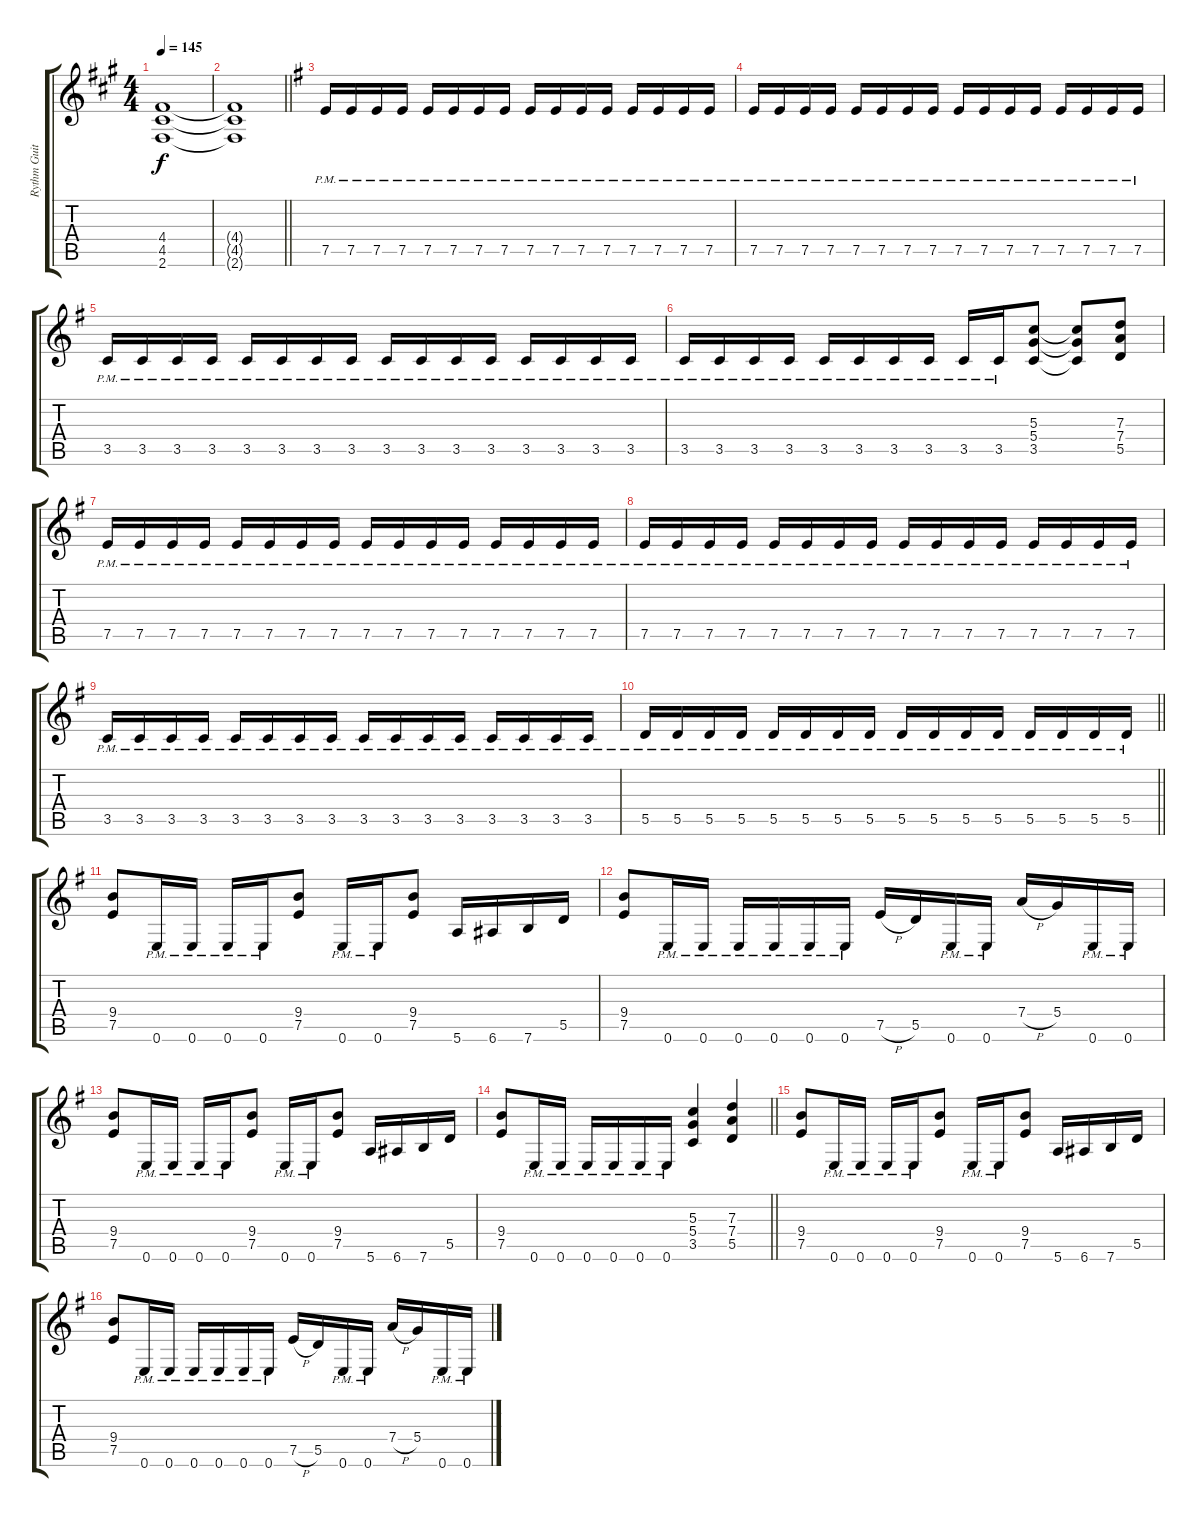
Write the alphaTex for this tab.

\track ("Rythm Guitar" "Rythm Guit") {instrument distortionguitar}
\staff {score tabs}
\tuning (E4 B3 G3 D3 A2 E2) {hide}
\ts (4 4)
\tempo 145
\clef g2
\ks f#minor
(4.4 4.5 2.6).1{dy f} |
\barLineRight lightlight
(4.4{t} 4.5{t} 2.6{t}).1 |
\ks eminor
7.5{pm}.16 7.5{pm}.16 7.5{pm}.16 7.5{pm}.16 7.5{pm}.16 7.5{pm}.16 7.5{pm}.16 7.5{pm}.16 7.5{pm}.16 7.5{pm}.16 7.5{pm}.16 7.5{pm}.16 7.5{pm}.16 7.5{pm}.16 7.5{pm}.16 7.5{pm}.16 |
7.5{pm}.16 7.5{pm}.16 7.5{pm}.16 7.5{pm}.16 7.5{pm}.16 7.5{pm}.16 7.5{pm}.16 7.5{pm}.16 7.5{pm}.16 7.5{pm}.16 7.5{pm}.16 7.5{pm}.16 7.5{pm}.16 7.5{pm}.16 7.5{pm}.16 7.5{pm}.16 |
3.5{pm}.16 3.5{pm}.16 3.5{pm}.16 3.5{pm}.16 3.5{pm}.16 3.5{pm}.16 3.5{pm}.16 3.5{pm}.16 3.5{pm}.16 3.5{pm}.16 3.5{pm}.16 3.5{pm}.16 3.5{pm}.16 3.5{pm}.16 3.5{pm}.16 3.5{pm}.16 |
3.5{pm}.16 3.5{pm}.16 3.5{pm}.16 3.5{pm}.16 3.5{pm}.16 3.5{pm}.16 3.5{pm}.16 3.5{pm}.16 3.5{pm}.16 3.5{pm}.16 (5.3 5.4 3.5).8 (5.3{t} 5.4{t} 3.5{t}).8 (7.3 7.4 5.5).8 |
7.5{pm}.16 7.5{pm}.16 7.5{pm}.16 7.5{pm}.16 7.5{pm}.16 7.5{pm}.16 7.5{pm}.16 7.5{pm}.16 7.5{pm}.16 7.5{pm}.16 7.5{pm}.16 7.5{pm}.16 7.5{pm}.16 7.5{pm}.16 7.5{pm}.16 7.5{pm}.16 |
7.5{pm}.16 7.5{pm}.16 7.5{pm}.16 7.5{pm}.16 7.5{pm}.16 7.5{pm}.16 7.5{pm}.16 7.5{pm}.16 7.5{pm}.16 7.5{pm}.16 7.5{pm}.16 7.5{pm}.16 7.5{pm}.16 7.5{pm}.16 7.5{pm}.16 7.5{pm}.16 |
3.5{pm}.16 3.5{pm}.16 3.5{pm}.16 3.5{pm}.16 3.5{pm}.16 3.5{pm}.16 3.5{pm}.16 3.5{pm}.16 3.5{pm}.16 3.5{pm}.16 3.5{pm}.16 3.5{pm}.16 3.5{pm}.16 3.5{pm}.16 3.5{pm}.16 3.5{pm}.16 |
\barLineRight lightlight
5.5{pm}.16 5.5{pm}.16 5.5{pm}.16 5.5{pm}.16 5.5{pm}.16 5.5{pm}.16 5.5{pm}.16 5.5{pm}.16 5.5{pm}.16 5.5{pm}.16 5.5{pm}.16 5.5{pm}.16 5.5{pm}.16 5.5{pm}.16 5.5{pm}.16 5.5{pm}.16 |
(9.4 7.5).8 0.6{pm}.16 0.6{pm}.16 0.6{pm}.16 0.6{pm}.16 (9.4 7.5).8 0.6{pm}.16 0.6{pm}.16 (9.4 7.5).8 5.6.16 6.6.16 7.6.16 5.5.16 |
(9.4 7.5).8 0.6{pm}.16 0.6{pm}.16 0.6{pm}.16 0.6{pm}.16 0.6{pm}.16 0.6{pm}.16 7.5{h}.16 5.5.16 0.6{pm}.16 0.6{pm}.16 7.4{h}.16 5.4.16 0.6{pm}.16 0.6{pm}.16 |
(9.4 7.5).8 0.6{pm}.16 0.6{pm}.16 0.6{pm}.16 0.6{pm}.16 (9.4 7.5).8 0.6{pm}.16 0.6{pm}.16 (9.4 7.5).8 5.6.16 6.6.16 7.6.16 5.5.16 |
\barLineRight lightlight
(9.4 7.5).8 0.6{pm}.16 0.6{pm}.16 0.6{pm}.16 0.6{pm}.16 0.6{pm}.16 0.6{pm}.16 (5.3 5.4 3.5).4 (7.3 7.4 5.5).4 |
(9.4 7.5).8 0.6{pm}.16 0.6{pm}.16 0.6{pm}.16 0.6{pm}.16 (9.4 7.5).8 0.6{pm}.16 0.6{pm}.16 (9.4 7.5).8 5.6.16 6.6.16 7.6.16 5.5.16 |
(9.4 7.5).8 0.6{pm}.16 0.6{pm}.16 0.6{pm}.16 0.6{pm}.16 0.6{pm}.16 0.6{pm}.16 7.5{h}.16 5.5.16 0.6{pm}.16 0.6{pm}.16 7.4{h}.16 5.4.16 0.6{pm}.16 0.6{pm}.16
